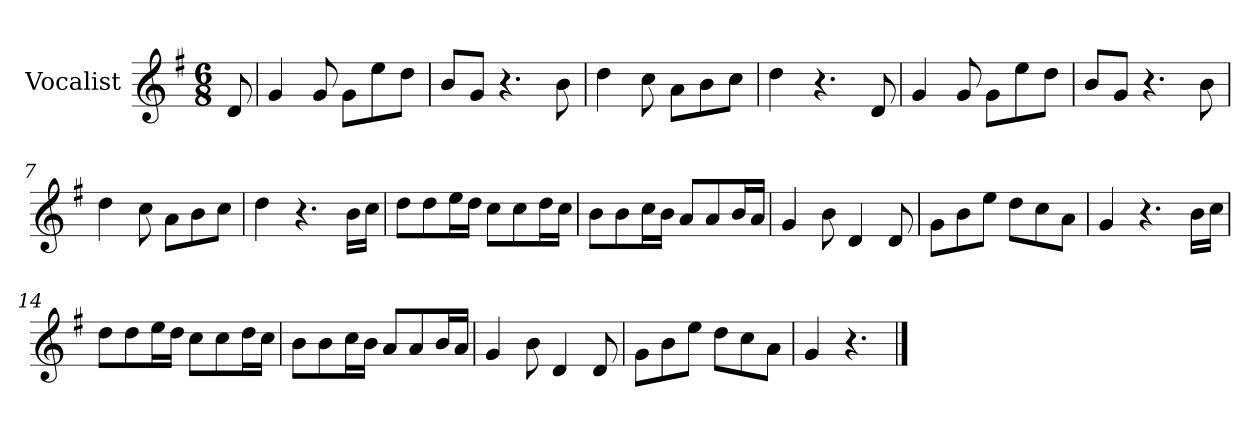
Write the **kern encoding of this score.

**kern
*part1
*staff1
*I"Vocalist
*k[f#]
*G:
*M6/8
=
8d
=1
4g
8g
8gL
8ee
8ddJ
=2
8bL
8gJ
4.r
8b
=3
4dd
8cc
8aL
8b
8ccJ
=4
4dd
4.r
8d
=5
4g
8g
8gL
8ee
8ddJ
=6
8bL
8gJ
4.r
8b
=7
4dd
8cc
8aL
8b
8ccJ
=8
4dd
4.r
16bLL
16ccJJ
=9
8ddL
8dd
16eeL
16ddJJ
8ccL
8cc
16ddL
16ccJJ
=10
8bL
8b
16ccL
16bJJ
8aL
8a
16bL
16aJJ
=11
4g
8b
4d
8d
=12
8gL
8b
8eeJ
8ddL
8cc
8aJ
=13
4g
4.r
16bLL
16ccJJ
=14
8ddL
8dd
16eeL
16ddJJ
8ccL
8cc
16ddL
16ccJJ
=15
8bL
8b
16ccL
16bJJ
8aL
8a
16bL
16aJJ
=16
4g
8b
4d
8d
=17
8gL
8b
8eeJ
8ddL
8cc
8aJ
=18
4g
4.r
==
*-
